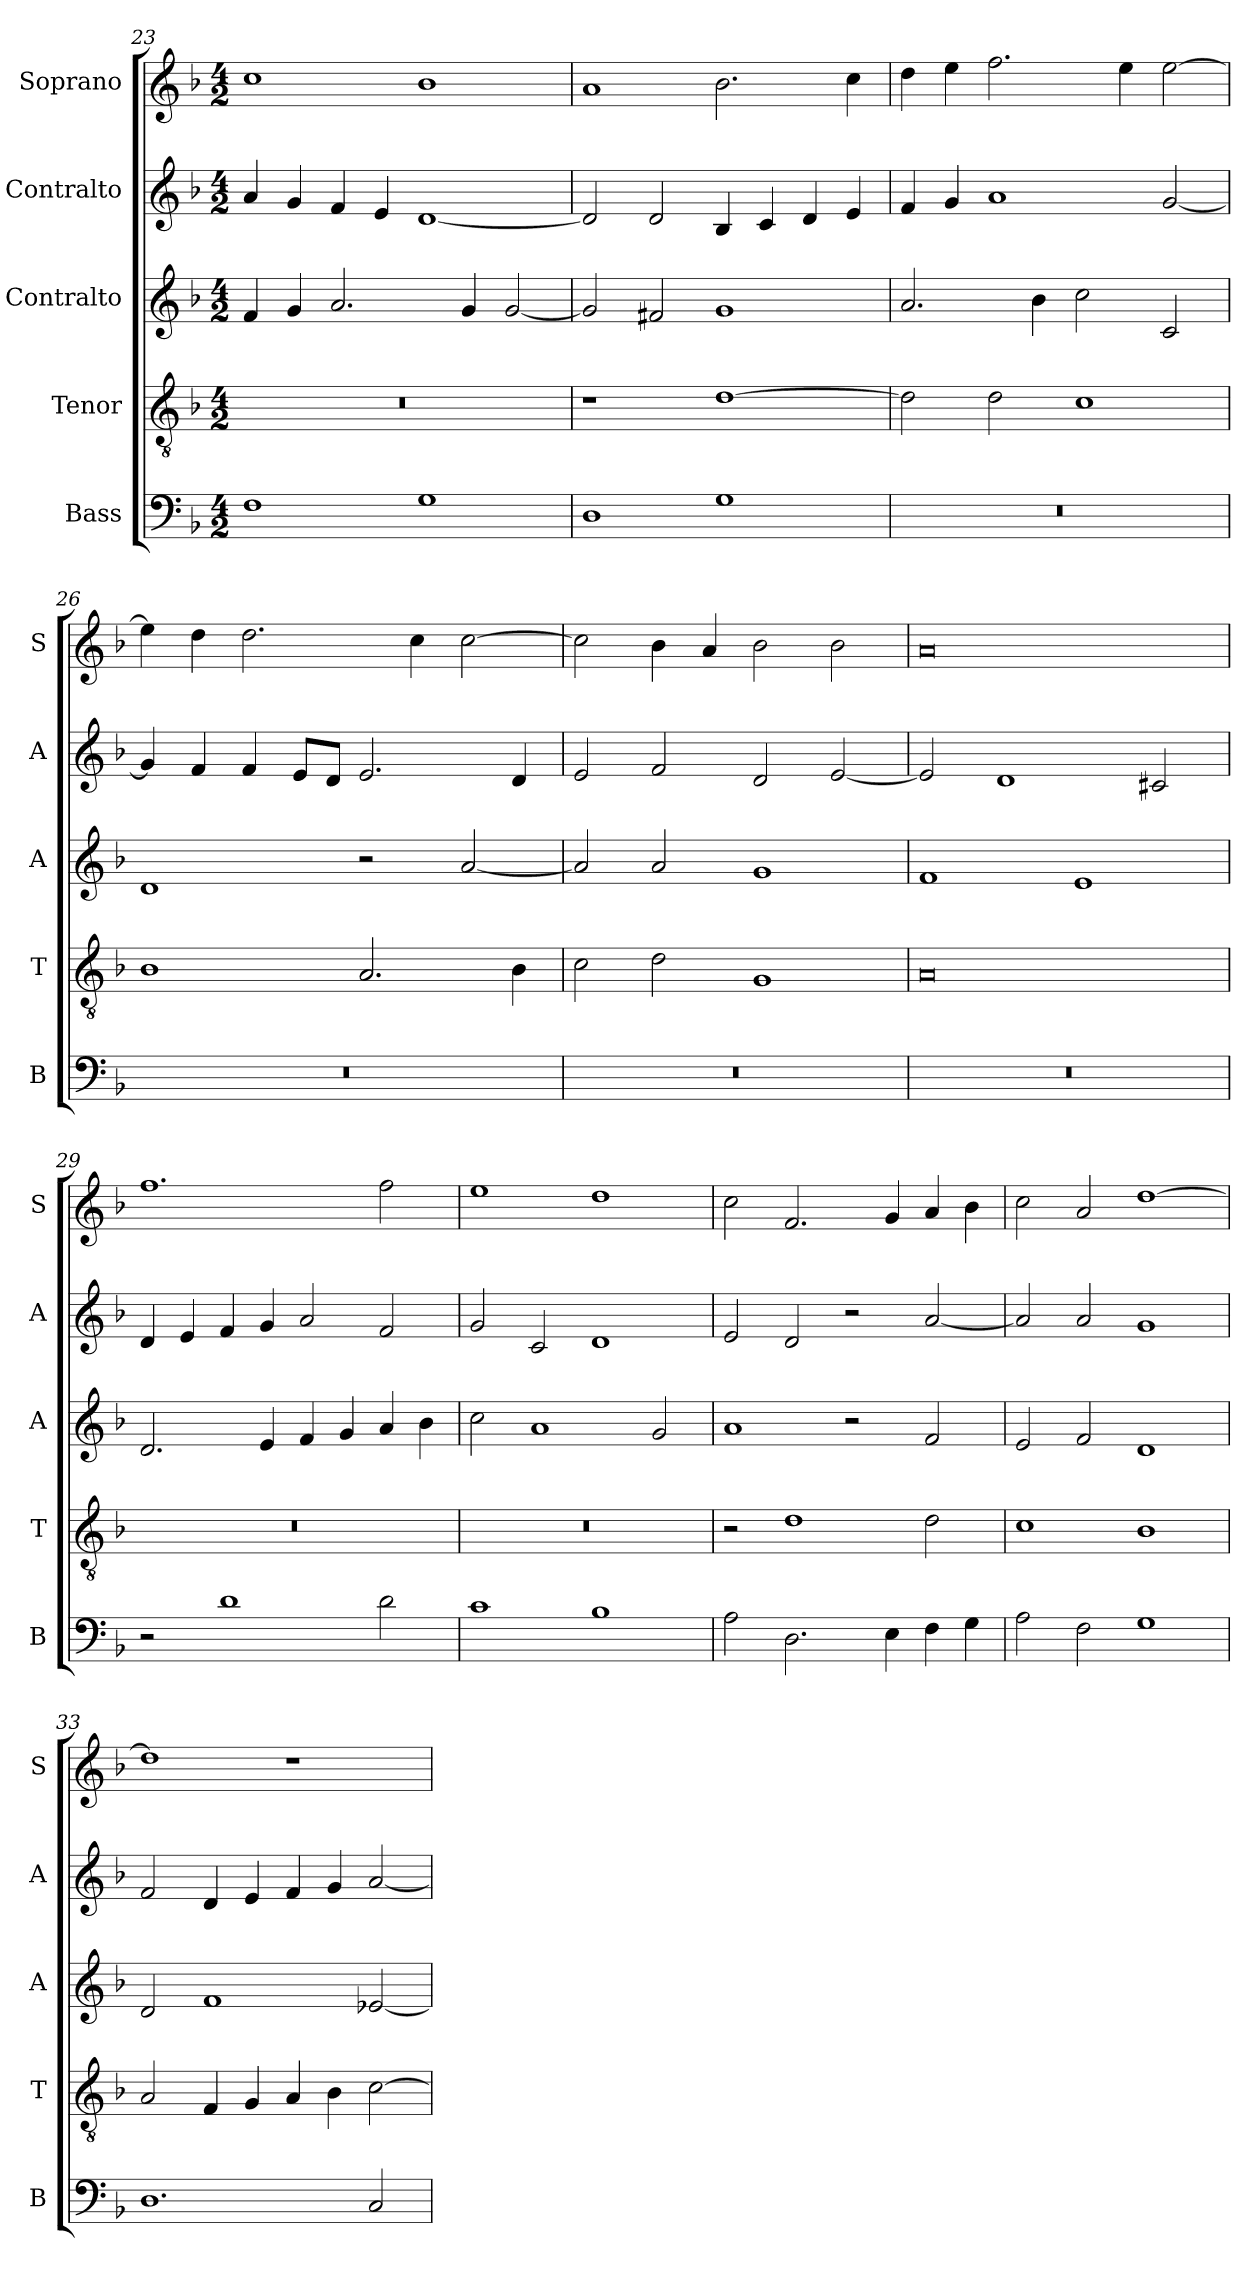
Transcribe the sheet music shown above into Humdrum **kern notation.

**kern	**kern	**kern	**kern	**kern
*part5	*part4	*part3	*part2	*part1
*staff5	*staff4	*staff3	*staff2	*staff1
*I"Bass	*I"Tenor	*I"Contralto	*I"Contralto	*I"Soprano
*I'B	*I'T	*I'A	*I'A	*I'S
*clefF4	*clefGv2	*clefG2	*clefG2	*clefG2
*k[b-]	*k[b-]	*k[b-]	*k[b-]	*k[b-]
*G:dor	*G:dor	*G:dor	*G:dor	*G:dor
*M4/2	*M4/2	*M4/2	*M4/2	*M4/2
=23	=23	=23	=23	=23
1F	0r	4f	4a	1cc
.	.	4g	4g	.
.	.	2.a	4f	.
.	.	.	4e	.
1G	.	.	[1d	1b-
.	.	4g	.	.
.	.	[2g	.	.
=24	=24	=24	=24	=24
1D	1r	2g]	2d]	1a
.	.	2f#X	2d	.
1G	[1d	1g	4B-	2.b-
.	.	.	4c	.
.	.	.	4d	.
.	.	.	4e	4cc
=25	=25	=25	=25	=25
0r	2d]	2.a	4f	4dd
.	.	.	4g	4ee
.	2d	.	1a	2.ff
.	.	4b-	.	.
.	1c	2cc	.	.
.	.	.	.	4ee
.	.	2c	[2g	[2ee
=26	=26	=26	=26	=26
0r	1B-	1d	4g]	4ee]
.	.	.	4f	4dd
.	.	.	4f	2.dd
.	.	.	8e/L	.
.	.	.	8d/J	.
.	2.A	2r	2.e	.
.	.	.	.	4cc
.	.	[2a	.	[2cc
.	4B-	.	4d	.
=27	=27	=27	=27	=27
0r	2c	2a]	2e	2cc]
.	2d	2a	2f	4b-
.	.	.	.	4a
.	1G	1g	2d	2b-
.	.	.	[2e	2b-
=28	=28	=28	=28	=28
0r	0A	1f	2e]	0a
.	.	.	1d	.
.	.	1e	.	.
.	.	.	2c#X	.
=29	=29	=29	=29	=29
2r	0r	2.d	4d	1.ff
.	.	.	4e	.
1d	.	.	4f	.
.	.	4e	4g	.
.	.	4f	2a	.
.	.	4g	.	.
2d	.	4a	2f	2ff
.	.	4b-	.	.
=30	=30	=30	=30	=30
1c	0r	2cc	2g	1ee
.	.	1a	2c	.
1B-	.	.	1d	1dd
.	.	2g	.	.
=31	=31	=31	=31	=31
2A	2r	1a	2e	2cc
2.D	1d	.	2d	2.f
.	.	2r	2r	.
4E	.	.	.	4g
4F	2d	2f	[2a	4a
4G	.	.	.	4b-
=32	=32	=32	=32	=32
2A	1c	2e	2a]	2cc
2F	.	2f	2a	2a
1G	1B-	1d	1g	[1dd
=33	=33	=33	=33	=33
1.D	2A	2d	2f	1dd]
.	4F	1f	4d	.
.	4G	.	4e	.
.	4A	.	4f	1r
.	4B-	.	4g	.
2C	[2c	[2e-X	[2a	.
=	=	=	=	=
*-	*-	*-	*-	*-
